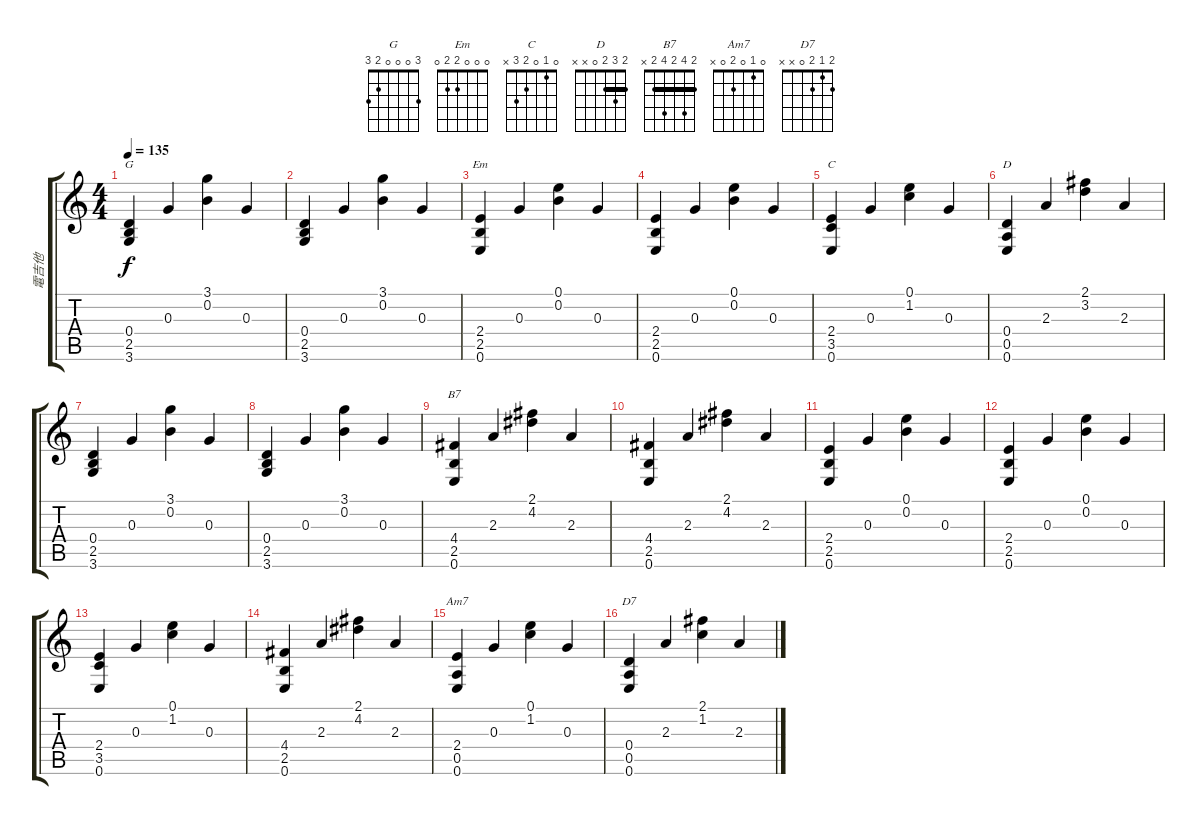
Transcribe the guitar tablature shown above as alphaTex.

\track ("電吉他" "電吉他") {instrument distortionguitar}
\staff {score tabs}
\tuning (E4 B3 G3 D3 A2 E2) {hide}
\chord ("G" 3 0 0 0 2 3)
\chord ("Em" 0 0 0 2 2 0)
\chord ("C" 0 1 0 2 3 x)
\chord ("D" 2 3 2 0 x x) {barre 2}
\chord ("B7" 2 4 2 4 2 x) {barre 2}
\chord ("Am7" 0 1 0 2 0 x)
\chord ("D7" 2 1 2 0 x x)
\ts (4 4)
\tempo 135
\clef g2
\ks c
(0.4 2.5 3.6).4{ch "G" dy f} 0.3.4 (3.1 0.2).4 0.3.4 |
(0.4 2.5 3.6).4 0.3.4 (3.1 0.2).4 0.3.4 |
(2.4 2.5 0.6).4{ch "Em"} 0.3.4 (0.1 0.2).4 0.3.4 |
(2.4 2.5 0.6).4 0.3.4 (0.1 0.2).4 0.3.4 |
(2.4 3.5 0.6).4{ch "C"} 0.3.4 (0.1 1.2).4 0.3.4 |
(0.4 0.5 0.6).4{ch "D"} 2.3.4 (2.1 3.2).4 2.3.4 |
(0.4 2.5 3.6).4 0.3.4 (3.1 0.2).4 0.3.4 |
(0.4 2.5 3.6).4 0.3.4 (3.1 0.2).4 0.3.4 |
(4.4 2.5 0.6).4{ch "B7"} 2.3.4 (2.1 4.2).4 2.3.4 |
(4.4 2.5 0.6).4 2.3.4 (2.1 4.2).4 2.3.4 |
(2.4 2.5 0.6).4 0.3.4 (0.1 0.2).4 0.3.4 |
(2.4 2.5 0.6).4 0.3.4 (0.1 0.2).4 0.3.4 |
(2.4 3.5 0.6).4 0.3.4 (0.1 1.2).4 0.3.4 |
(4.4 2.5 0.6).4 2.3.4 (2.1 4.2).4 2.3.4 |
(2.4 0.5 0.6).4{ch "Am7"} 0.3.4 (0.1 1.2).4 0.3.4 |
(0.4 0.5 0.6).4{ch "D7"} 2.3.4 (2.1 1.2).4 2.3.4
